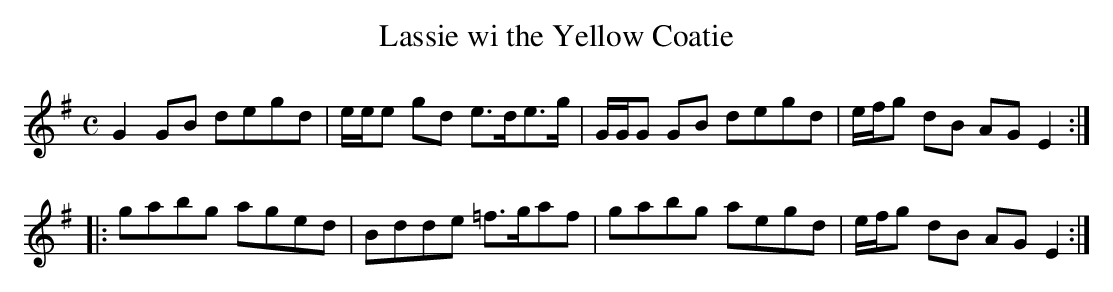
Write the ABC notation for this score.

X:1
T:Lassie wi the Yellow Coatie
M:C
L:1/8
K:G
G2 GB degd|e/e/e gd e>de>g|G/G/G GB degd|e/f/g dB AG E2:|
|:gabg aged|Bdde =f>gaf|gabg aegd|e/f/g dB AG E2:|]
